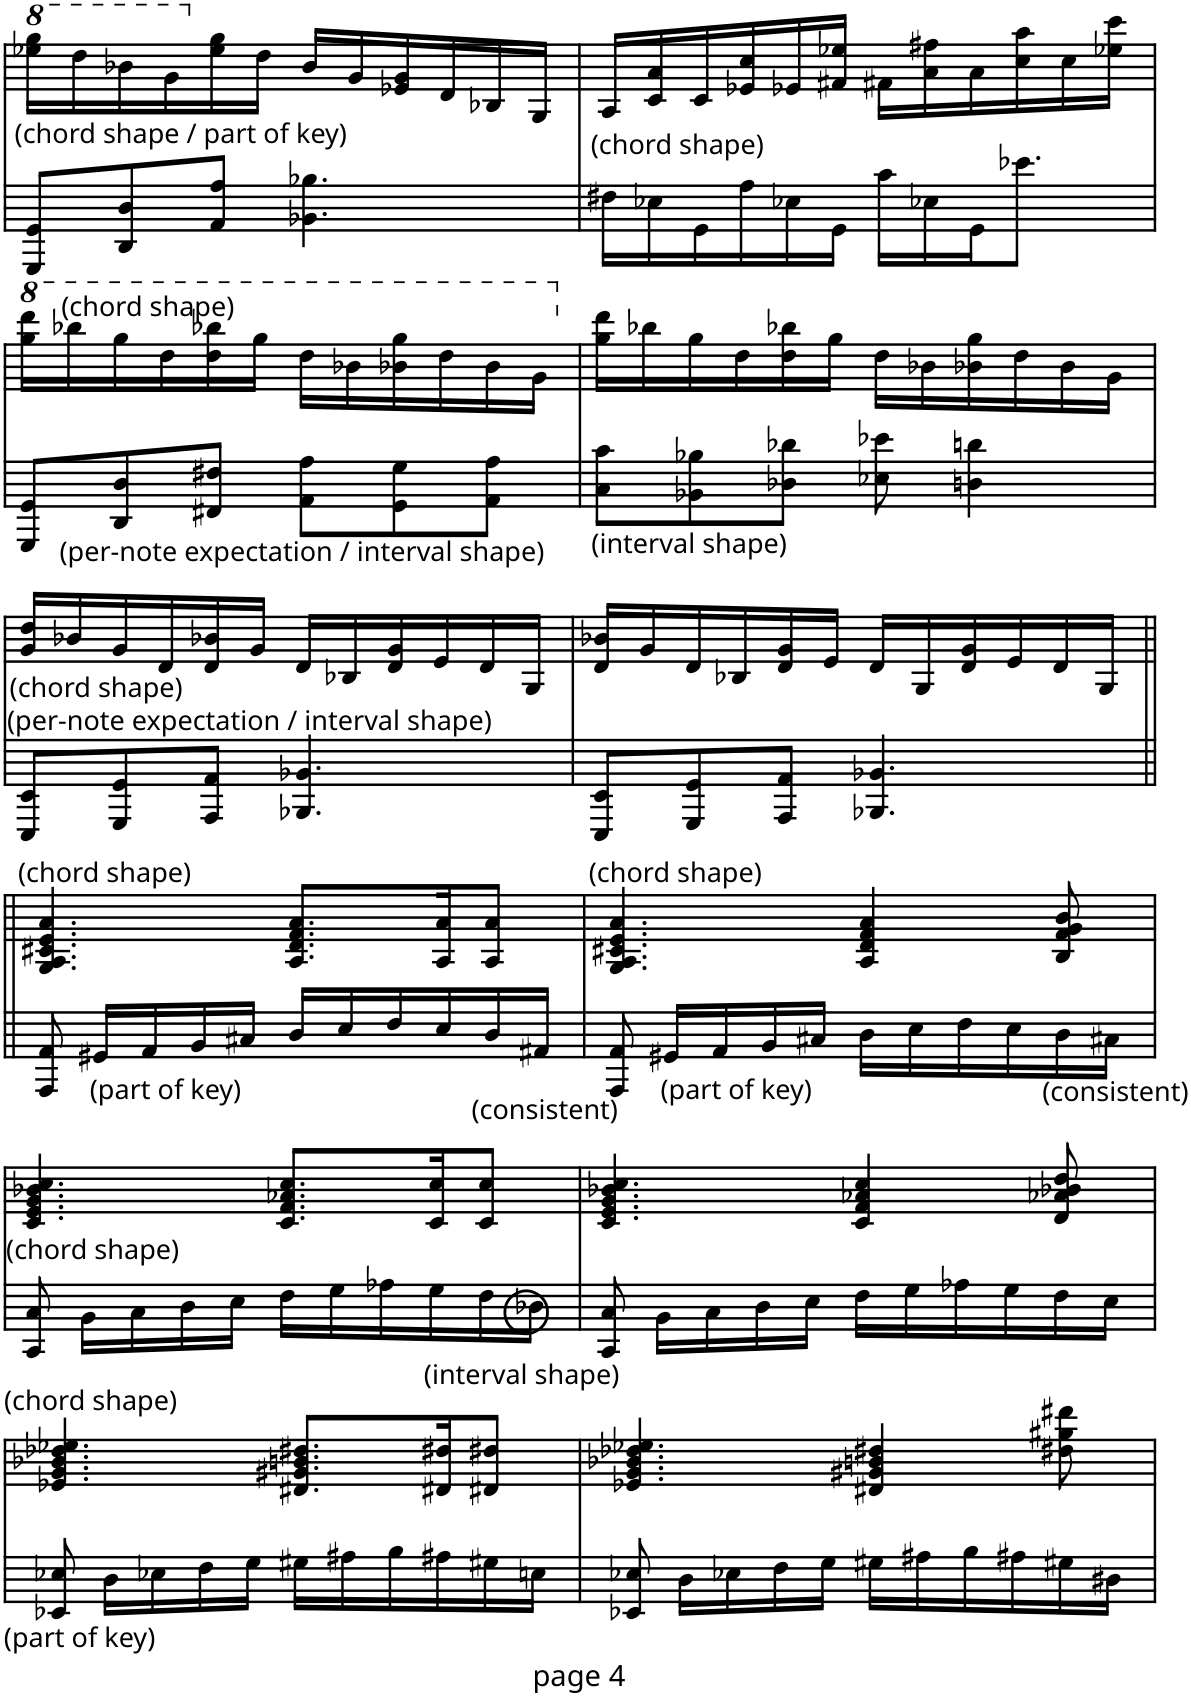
**kern	**kern
*part1	*part1
*staff2	*staff1
*I"Piano	*
*I'Pno.	*
!!LO:PB:g=z
*clefF4	*clefG2
*k[]	*k[]
*M6/8	*M6/8
*	*8va
=101	=101
!	!LO:TX:b:t=(chord shape / part of key)
8GGG/ 8GG/L	16eee-X\ 16ggg\LL
.	16ddd\
8DD/ 8D/	16bb-X\
.	16gg\
*	*X8va
8AA/ 8A/J	16ee-\ 16gg\
.	16dd\JJ
4.BB-X\ 4.B-X\	16b-/LL
.	16g/
.	16e-X/ 16g/
.	16d/
.	16B-X/
.	16G/JJ
=102	=102
!LO:TX:a:t=(chord shape)	!
16F#X\LL	16A/LL
16E-X\	16c/ 16a/
16GG\	16c/
16A\	16e-X/ 16cc/
16E-X\	16e-X/
16GG\JJ	16f#X/ 16ee-X/JJ
16c\LL	16f#X\LL
16E-X\	16a\ 16ff#X\
16GG\J	16a\
8.e-X\J	16cc\ 16aa\
.	16cc\
.	16ee-X\ 16ccc\JJ
!!LO:LB:g=z
=103	=103
*	*8va
8GGG/ 8GG/L	16ggg\ 16dddd\LL
!	!LO:TX:a:t=(chord shape)
.	16bbb-X\
8DD/ 8D/	16ggg\
.	16ddd\
!LO:TX:b:t=(per-note expectation / interval shape)	!
8FF#X/ 8F#X/J	16ddd\ 16bbb-X\
.	16ggg\JJ
8AA\ 8A\L	16ddd\LL
.	16bb-X\
8GG\ 8G\	16bb-X\ 16ggg\
.	16ddd\
8AA\ 8A\J	16bb-\
.	16gg\JJ
=104	=104
*	*X8va
8C\ 8c\L	16gg\ 16ddd\LL
.	16bb-X\
!LO:TX:b:t=(interval shape)	!
8BB-X\ 8B-X\	16gg\
.	16dd\
8D-X\ 8d-X\J	16dd\ 16bb-X\
.	16gg\JJ
8E-X\ 8e-X\	16dd\LL
.	16b-X\
4Dn\ 4dn\	16b-X\ 16gg\
.	16dd\
.	16b-\
.	16g\JJ
!!LO:LB:g=z
=105	=105
8EEE/ 8EE/L	16g/ 16dd/LL
!	!LO:TX:b:t=(chord shape)
.	16b-X/
8GGG/ 8GG/	16g/
.	16d/
8AAA/ 8AA/J	16d/ 16b-X/
.	16g/JJ
!LO:TX:a:t=(per-note expectation / interval shape)	!
4.BBB-X/ 4.BB-X/	16d/LL
.	16B-X/
.	16d/ 16g/
.	16e/
.	16d/
.	16G/JJ
=106	=106
8EEE/ 8EE/L	16d/ 16b-X/LL
.	16g/
8GGG/ 8GG/	16d/
.	16B-X/
8AAA/ 8AA/J	16d/ 16g/
.	16e/JJ
4.BBB-X/ 4.BB-X/	16d/LL
.	16G/
.	16d/ 16g/
.	16e/
.	16d/
.	16G/JJ
!!LO:LB:g=z
=107||	=107||
!	!LO:TX:a:t=(chord shape)
8AAA/ 8AA/	4.G/ 4.A/ 4.c#X/ 4.e/ 4.a/
!LO:TX:b:t=(part of key)	!
16GG#X/LL	.
16AA/	.
16BB/	.
16C#X/JJ	.
16D/LL	8.A/ 8.d/ 8.f/ 8.a/L
16E/	.
16F/	.
16E/	16A/ 16a/K
16D/	8A/ 8a/J
!LO:TX:b:t=(consistent)	!
16AA#X/JJ	.
=108	=108
!	!LO:TX:a:t=(chord shape)
8AAA/ 8AA/	4.G/ 4.A/ 4.c#X/ 4.e/ 4.a/
!LO:TX:b:t=(part of key)	!
16GG#X/LL	.
16AA/	.
16BB/	.
16C#X/JJ	.
16D\LL	4A/ 4d/ 4f/ 4a/
16E\	.
16F\	.
16E\	.
16D\	8B/ 8f/ 8g/ 8b/
!LO:TX:b:t=(consistent)	!
16C#X\JJ	.
!!LO:LB:g=z
=109	=109
!	!LO:TX:b:t=(chord shape)
8CC/ 8C/	4.c/ 4.e/ 4.g/ 4.b-X/ 4.cc/
16BB\LL	.
16C\	.
16D\	.
16E\JJ	.
16F\LL	8.c/ 8.f/ 8.a-X/ 8.cc/L
16G\	.
16A-X\	.
16G\	16c/ 16cc/K
16F\	8c/ 8cc/J
!LO:TX:b:t=(interval shape)	!
!LO:TX:a:Bi:t=◯	!
16D-X\JJ	.
=110	=110
8CC/ 8C/	4.c/ 4.e/ 4.g/ 4.b-X/ 4.cc/
16BB\LL	.
16C\	.
16D\	.
16E\JJ	.
16F\LL	4c/ 4f/ 4a-X/ 4cc/
16G\	.
16A-X\	.
16G\	.
16F\	8d/ 8a-X/ 8b-X/ 8dd/
16E\JJ	.
!!LO:LB:g=z
=111	=111
!	!LO:TX:a:t=(chord shape)
!LO:TX:b:t=(part of key)	!
8EE-X/ 8E-X/	4.e-X/ 4.g/ 4.b-X/ 4.dd-X/ 4.ee-X/
16D\LL	.
16E-X\	.
16F\	.
16G\JJ	.
16G#X\LL	8.d#X/ 8.g#X/ 8.bn/ 8.dd#X/L
16A#X\	.
16B\	.
16A#X\	16d#X/ 16dd#X/K
16G#X\	8d#X/ 8dd#X/J
16En\JJ	.
=112	=112
8EE-X/ 8E-X/	4.e-X/ 4.g/ 4.b-X/ 4.dd-X/ 4.ee-X/
16D\LL	.
16E-X\	.
16F\	.
16G\JJ	.
16G#X\LL	4d#X/ 4g#X/ 4bn/ 4dd#X/
16A#X\	.
16B\	.
16A#X\	.
16G#X\	8dd#X\ 8gg#X\ 8ddd#X\
16D#X\JJ	.
=	=
*-	*-
